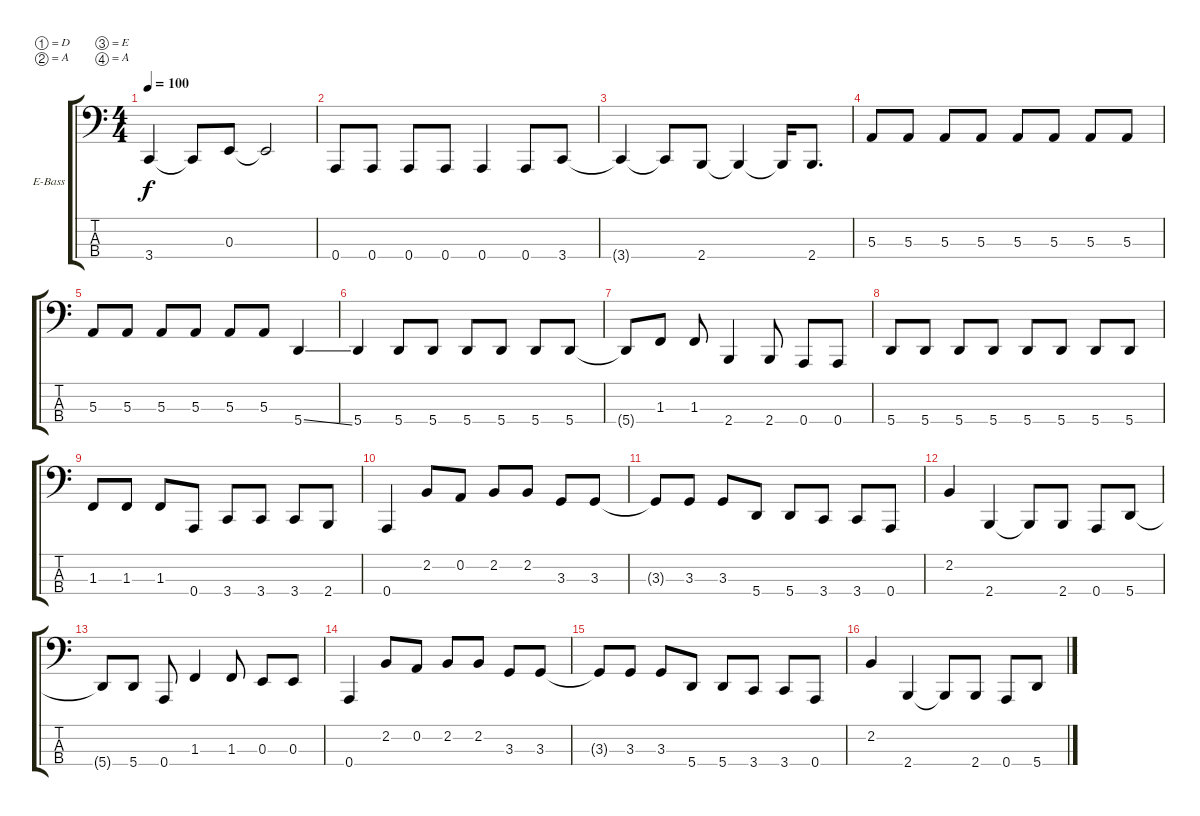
\bracketExtendMode groupsimilarinstruments
\firstSystemTrackNameOrientation horizontal
\otherSystemsTrackNameOrientation horizontal
\track ("Paul Gray" "E-Bass") {instrument electricbasspick}
\staff {score tabs}
\tuning (D2 A1 E1 A0)
\ts (4 4)
\tempo 100
\clef f4
\ks c
3.4{t}.4{dy f} 3.4{t}.8 0.3.8 0.3{t}.2 |
0.4.8 0.4.8 0.4.8 0.4.8 0.4.4 0.4.8 3.4.8 |
3.4{t}.4 3.4{t}.8 2.4.8 2.4{t}.4 2.4{t}.16 2.4.8{d} |
5.3.8 5.3.8 5.3.8 5.3.8 5.3.8 5.3.8 5.3.8 5.3.8 |
5.3.8 5.3.8 5.3.8 5.3.8 5.3.8 5.3.8 5.4{ss}.4 |
5.4.4 5.4.8 5.4.8 5.4.8 5.4.8 5.4.8 5.4.8 |
5.4{t}.8 1.3.8 1.3.8 2.4.4 2.4.8 0.4.8 0.4.8 |
5.4.8 5.4.8 5.4.8 5.4.8 5.4.8 5.4.8 5.4.8 5.4.8 |
1.3.8 1.3.8 1.3.8 0.4.8 3.4.8 3.4.8 3.4.8 2.4.8 |
0.4.4 2.2.8 0.2.8 2.2.8 2.2.8 3.3.8 3.3.8 |
3.3{t}.8 3.3.8 3.3.8 5.4.8 5.4.8 3.4.8 3.4.8 0.4.8 |
2.2.4 2.4.4 2.4{t}.8 2.4.8 0.4.8 5.4.8 |
5.4{t}.8 5.4.8 0.4.8 1.3.4 1.3.8 0.3.8 0.3.8 |
0.4.4 2.2.8 0.2.8 2.2.8 2.2.8 3.3.8 3.3.8 |
3.3{t}.8 3.3.8 3.3.8 5.4.8 5.4.8 3.4.8 3.4.8 0.4.8 |
2.2.4 2.4.4 2.4{t}.8 2.4.8 0.4.8 5.4.8
